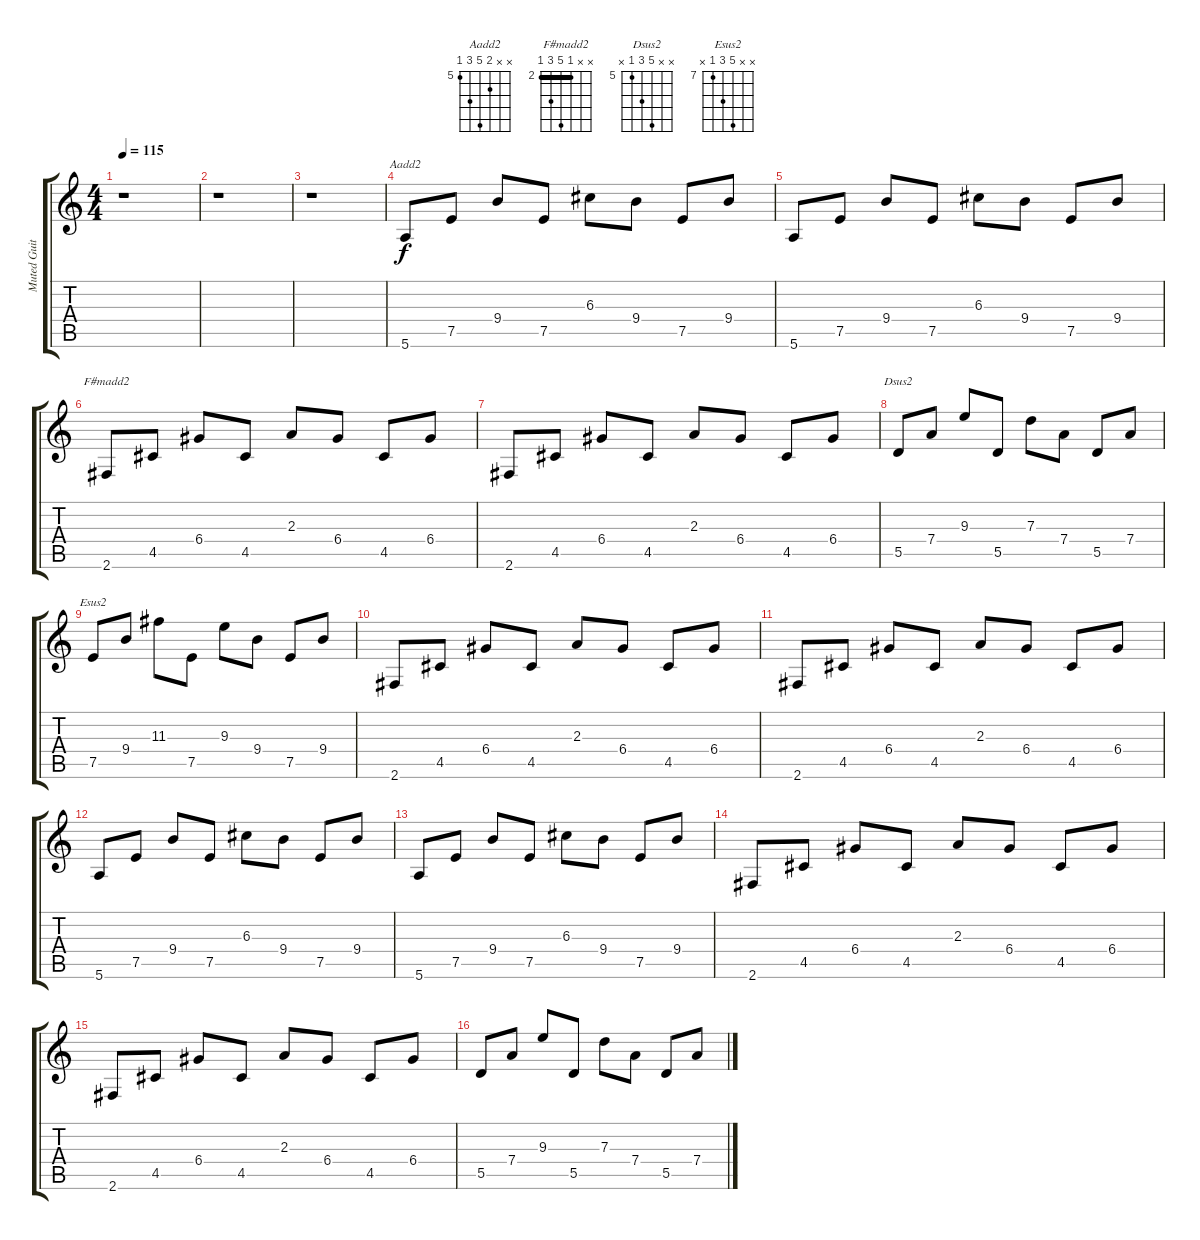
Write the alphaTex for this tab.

\track ("Muted Guitar        " "Muted Guit") {instrument electricguitarmuted}
\staff {score tabs}
\tuning (E4 B3 G3 D3 A2 E2) {hide}
\chord ("Aadd2" x x 6 9 7 5) {firstfret 5}
\chord ("F#madd2" x x 2 6 4 2) {firstfret 2 barre 2}
\chord ("Dsus2" x x 9 7 5 x) {firstfret 5}
\chord ("Esus2" x x 11 9 7 x) {firstfret 7}
\ts (4 4)
\tempo 115
\clef g2
\ks c
r.1{dy f} |
r.1 |
r.1 |
5.6.8{ch "Aadd2"} 7.5.8 9.4.8 7.5.8 6.3.8 9.4.8 7.5.8 9.4.8 |
5.6.8 7.5.8 9.4.8 7.5.8 6.3.8 9.4.8 7.5.8 9.4.8 |
2.6.8{ch "F#madd2"} 4.5.8 6.4.8 4.5.8 2.3.8 6.4.8 4.5.8 6.4.8 |
2.6.8 4.5.8 6.4.8 4.5.8 2.3.8 6.4.8 4.5.8 6.4.8 |
5.5.8{ch "Dsus2"} 7.4.8 9.3.8 5.5.8 7.3.8 7.4.8 5.5.8 7.4.8 |
7.5.8{ch "Esus2"} 9.4.8 11.3.8 7.5.8 9.3.8 9.4.8 7.5.8 9.4.8 |
2.6.8 4.5.8 6.4.8 4.5.8 2.3.8 6.4.8 4.5.8 6.4.8 |
2.6.8 4.5.8 6.4.8 4.5.8 2.3.8 6.4.8 4.5.8 6.4.8 |
5.6.8 7.5.8 9.4.8 7.5.8 6.3.8 9.4.8 7.5.8 9.4.8 |
5.6.8 7.5.8 9.4.8 7.5.8 6.3.8 9.4.8 7.5.8 9.4.8 |
2.6.8 4.5.8 6.4.8 4.5.8 2.3.8 6.4.8 4.5.8 6.4.8 |
2.6.8 4.5.8 6.4.8 4.5.8 2.3.8 6.4.8 4.5.8 6.4.8 |
5.5.8 7.4.8 9.3.8 5.5.8 7.3.8 7.4.8 5.5.8 7.4.8
